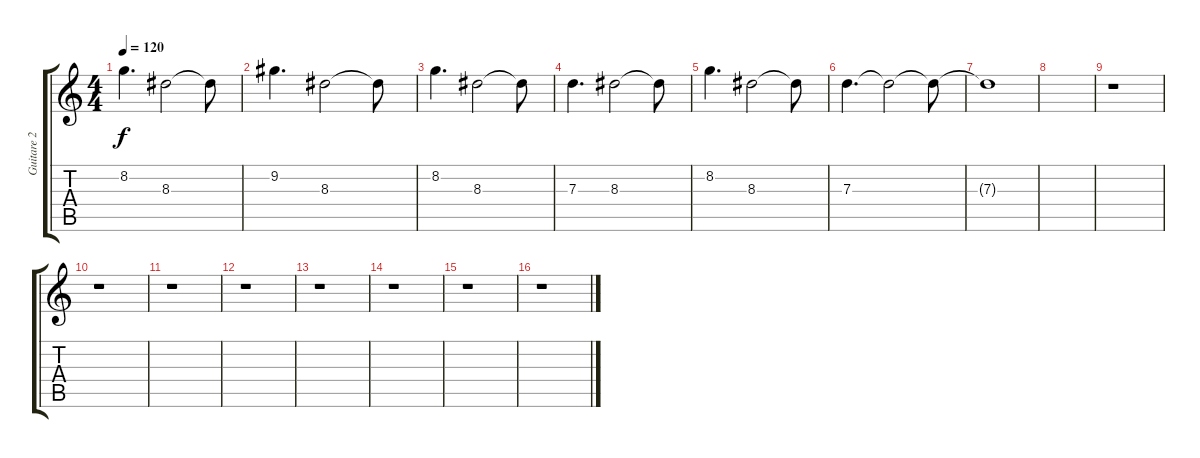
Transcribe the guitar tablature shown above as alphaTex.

\track ("Guitare 2 - Tom" "Guitare 2 ") {instrument distortionguitar}
\staff {score tabs}
\tuning (E4 B3 G3 D3 A2 E2) {hide}
\ts (4 4)
\tempo 120
\clef g2
\ks c
8.2.4{d dy f} 8.3.2 8.3{t}.8 |
9.2.4{d} 8.3.2 8.3{t}.8 |
8.2.4{d} 8.3.2 8.3{t}.8 |
7.3.4{d} 8.3.2 8.3{t}.8 |
8.2.4{d} 8.3.2 8.3{t}.8 |
7.3.4{d} 7.3{t}.2 7.3{t}.8{volume 1} |
7.3{t}.1 |
|
r.1 |
r.1 |
r.1 |
r.1 |
r.1 |
r.1 |
r.1 |
r.1
